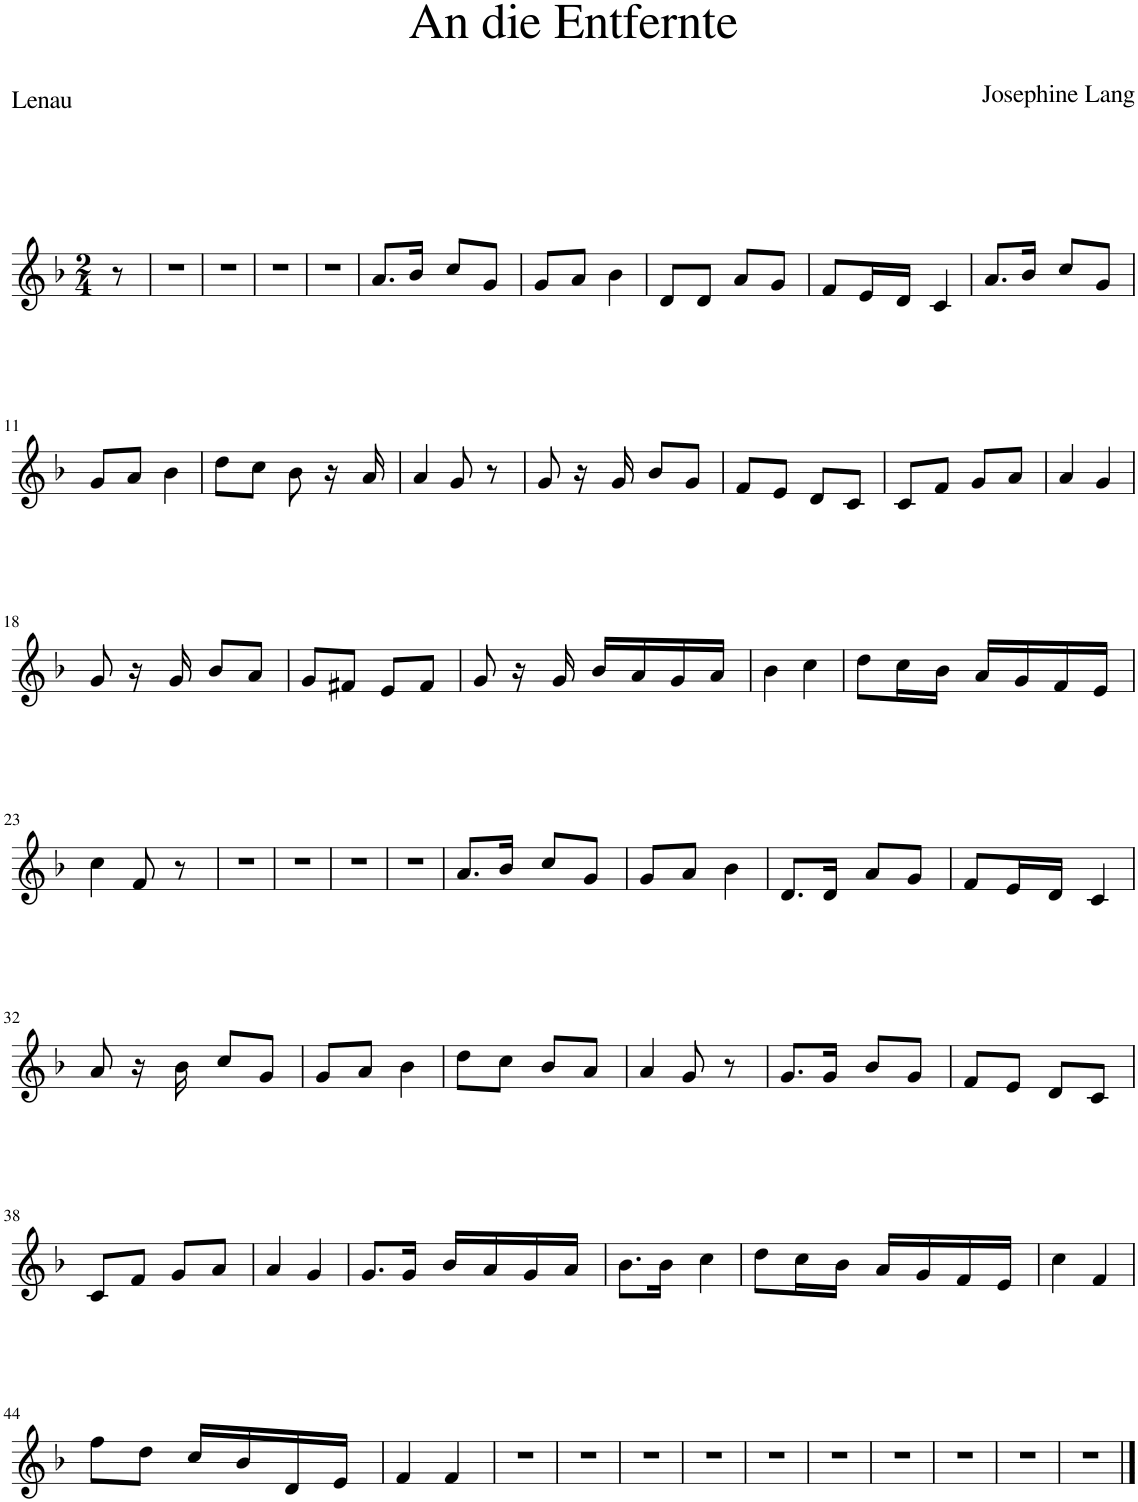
**kern
*part1
*staff1
*I"Piano
*I'Pno
*clefG2
*k[b-]
*M2/4
=1
8r
=2
2r
=3
2r
=4
2r
=5
2r
=6
8.a/L
16b-/Jk
8cc/L
8g/J
=7
8g/L
8a/J
4b-\
=8
8d/L
8d/J
8a/L
8g/J
=9
8f/L
16e/L
16d/JJ
4c/
=10
8.a/L
16b-/Jk
8cc/L
8g/J
!!LO:LB:g=z
=11
8g/L
8a/J
4b-\
=12
8dd\L
8cc\J
8b-\
16r
16a/
=13
4a/
8g/
8r
=14
8g/
16r
16g/
8b-/L
8g/J
=15
8f/L
8e/J
8d/L
8c/J
=16
8c/L
8f/J
8g/L
8a/J
=17
4a/
4g/
!!LO:LB:g=z
=18
8g/
16r
16g/
8b-/L
8a/J
=19
8g/L
8f#X/J
8e/L
8f#/J
=20
8g/
16r
16g/
16b-/LL
16a/
16g/
16a/JJ
=21
4b-\
4cc\
=22
8dd\L
16cc\L
16b-\JJ
16a/LL
16g/
16f/
16e/JJ
!!LO:LB:g=z
=23
4cc\
8f/
8r
=24
2r
=25
2r
=26
2r
=27
2r
=28
8.a/L
16b-/Jk
8cc/L
8g/J
=29
8g/L
8a/J
4b-\
=30
8.d/L
16d/Jk
8a/L
8g/J
=31
8f/L
16e/L
16d/JJ
4c/
!!LO:LB:g=z
=32
8a/
16r
16b-\
8cc/L
8g/J
=33
8g/L
8a/J
4b-\
=34
8dd\L
8cc\J
8b-/L
8a/J
=35
4a/
8g/
8r
=36
8.g/L
16g/Jk
8b-/L
8g/J
=37
8f/L
8e/J
8d/L
8c/J
!!LO:LB:g=z
=38
8c/L
8f/J
8g/L
8a/J
=39
4a/
4g/
=40
8.g/L
16g/Jk
16b-/LL
16a/
16g/
16a/JJ
=41
8.b-\L
16b-\Jk
4cc\
=42
8dd\L
16cc\L
16b-\JJ
16a/LL
16g/
16f/
16e/JJ
=43
4cc\
4f/
!!LO:LB:g=z
=44
8ff\L
8dd\J
16cc/LL
16b-/
16d/
16e/JJ
=45
4f/
4f/
=46
2r
=47
2r
=48
2r
=49
2r
=50
2r
=51
2r
=52
2r
=53
2r
=54
2r
=55
2r
==
*-
